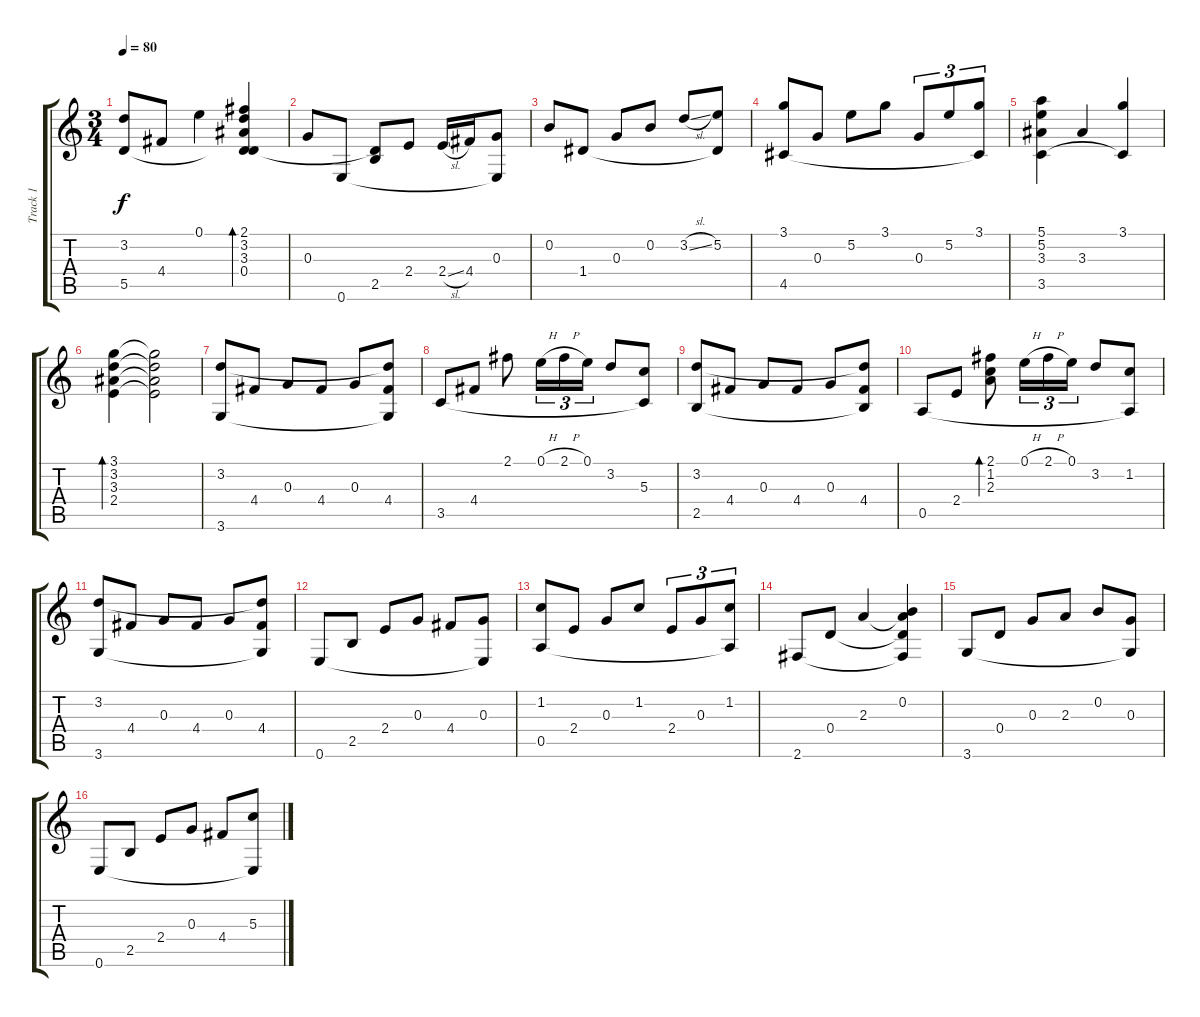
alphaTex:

\track ("Track 1" "Track 1") {instrument acousticguitarsteel}
\staff {score tabs}
\tuning (E4 B3 G3 D3 A2 E2) {hide}
\ts (3 4)
\tempo 80
\clef g2
\ks c
(3.2 5.5).8{dy f} 4.4.8 0.1.4 (2.1 3.2 3.3 0.4 5.5{t}).4{bd 60} |
0.3.8 0.6.8 (0.4{t} 2.5).8 2.4.8 2.4{sl}.16 4.4.16 (0.3 0.6{t}).8 |
0.2.8 1.4.8 0.3.8 0.2.8 3.2{sl}.8 (5.2 1.4{t}).8 |
(3.1 4.5).8 0.3.8 5.2.8 3.1.8 0.3.8{tu (3 2)} 5.2.8{tu (3 2)} (3.1 4.5{t}).8{tu (3 2)} |
(5.1 5.2 3.3 3.5).4 3.3.4 (3.1 3.5{t}).4 |
(3.1 3.2 3.3 2.4).4{bd 60} (3.1{t} 3.2{t} 3.3{t} 2.4{t}).2 |
(3.2 3.6).8 4.4.8 0.3.8 4.4.8 0.3.8 (3.2{t} 4.4 3.6{t}).8 |
3.5.8 4.4.8 2.1.8 0.1{h}.16{tu (3 2)} 2.1{h}.16{tu (3 2)} 0.1.16{tu (3 2)} 3.2.8 (5.3 3.5{t}).8 |
(3.2 2.5).8 4.4.8 0.3.8 4.4.8 0.3.8 (3.2{t} 4.4 2.5{t}).8 |
0.5.8 2.4.8 (2.1 1.2 2.3).8{bd 60} 0.1{h}.16{tu (3 2)} 2.1{h}.16{tu (3 2)} 0.1.16{tu (3 2)} 3.2.8 (1.2 0.5{t}).8 |
(3.2 3.6).8 4.4.8 0.3.8 4.4.8 0.3.8 (3.2{t} 4.4 3.6{t}).8 |
0.6.8 2.5.8 2.4.8 0.3.8 4.4.8 (0.3 0.6{t}).8 |
(1.2 0.5).8 2.4.8 0.3.8 1.2.8 2.4.8{tu (3 2)} 0.3.8{tu (3 2)} (1.2 0.5{t}).8{tu (3 2)} |
2.6.8 0.4.8 2.3.4 (0.2 2.3{t} 0.4{t} 2.6{t}).4 |
3.6.8 0.4.8 0.3.8 2.3.8 0.2.8 (0.3 3.6{t}).8 |
0.6.8 2.5.8 2.4.8 0.3.8 4.4.8 (5.3 0.6{t}).8
